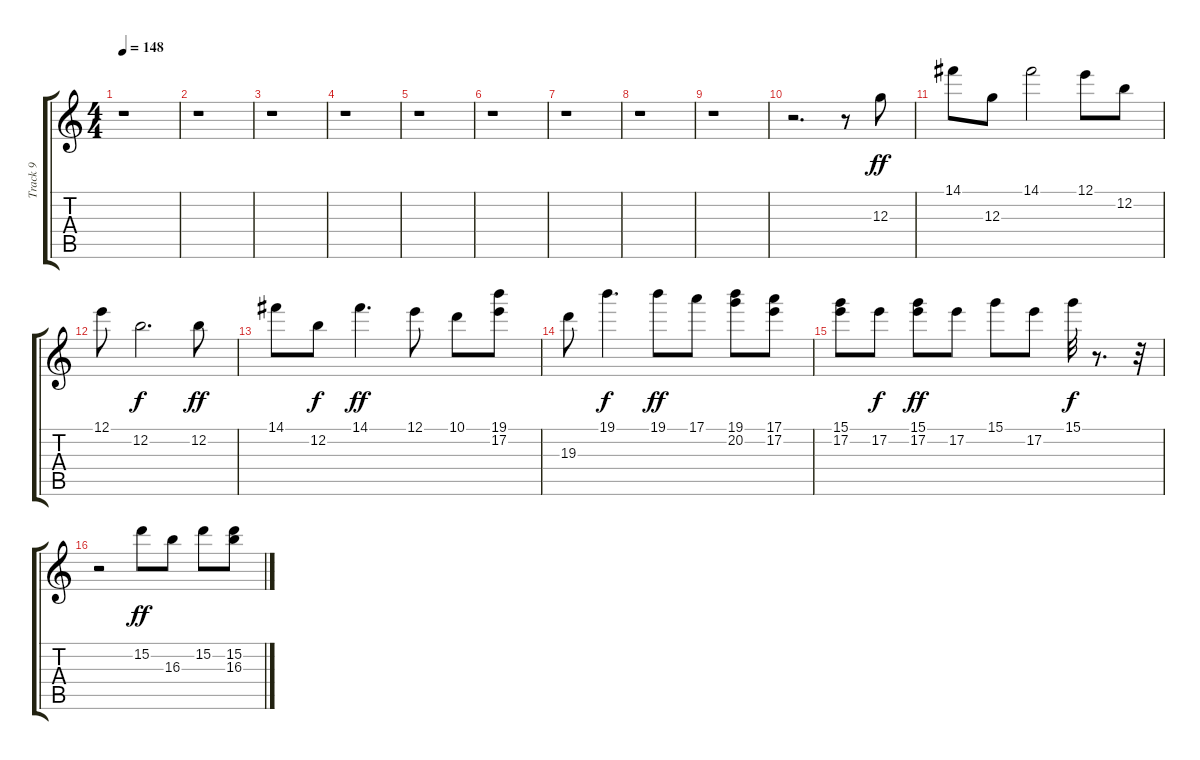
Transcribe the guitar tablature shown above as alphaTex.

\track ("Track 9" "Track 9") {instrument overdrivenguitar}
\staff {score tabs}
\tuning (E4 B3 G3 D3 A2 E2) {hide}
\ts (4 4)
\tempo 148
\clef g2
\ks c
r.1{dy ff} |
r.1 |
r.1 |
r.1 |
r.1 |
r.1 |
r.1 |
r.1 |
r.1 |
r.2{d} r.8 12.3.8 |
14.1.8 12.3.8 14.1.2 12.1.8 12.2.8 |
12.1.8 12.2.2{d dy f} 12.2.8{dy ff} |
14.1.8 12.2.8{dy f} 14.1.4{d dy ff} 12.1.8 10.1.8 (19.1 17.2).8 |
19.3.8 19.1.4{d dy f} 19.1.8{dy ff} 17.1.8 (19.1 20.2).8 (17.1 17.2).8 |
(15.1 17.2).8 17.2.8{dy f} (15.1 17.2).8{dy ff} 17.2.8 15.1.8 17.2.8 15.1.32{dy f} r.8{d} r.32 |
r.2 15.2.8{dy ff} 16.3.8 15.2.8 (15.2 16.3).8
